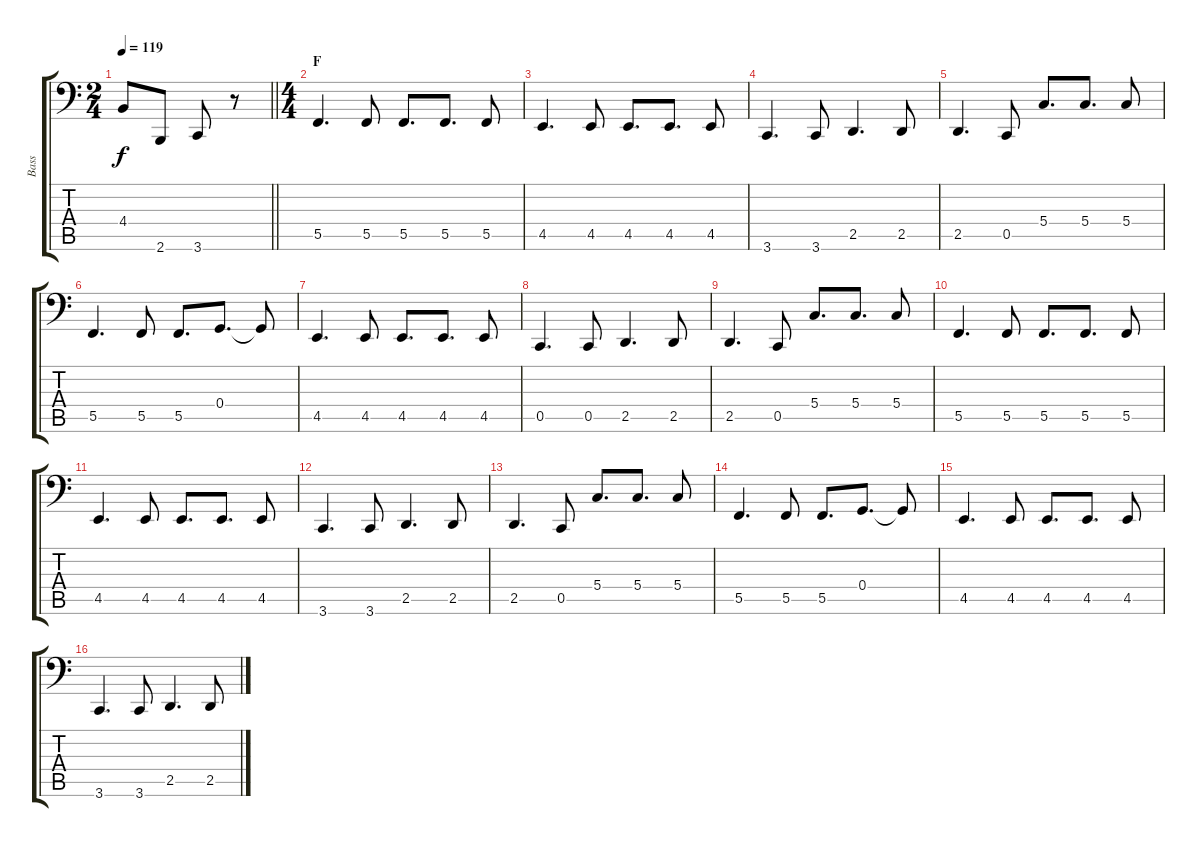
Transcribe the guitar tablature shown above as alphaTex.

\track ("Bass" "Bass") {instrument electricbasspick}
\staff {score tabs}
\tuning (Bb2 F2 C2 G1 C1 A0) {hide}
\ts (2 4)
\tempo 119
\clef f4
\barLineRight lightlight
\ks c
4.4.8{dy f} 2.6.8 3.6.8 r.8 |
\ts (4 4)
\section ("" "F")
5.5.4{d} 5.5.8 5.5.8{d} 5.5.8{d} 5.5.8 |
4.5.4{d} 4.5.8 4.5.8{d} 4.5.8{d} 4.5.8 |
3.6.4{d} 3.6.8 2.5.4{d} 2.5.8 |
2.5.4{d} 0.5.8 5.4.8{d} 5.4.8{d} 5.4.8 |
5.5.4{d} 5.5.8 5.5.8{d} 0.4.8{d} 0.4{t}.8 |
4.5.4{d} 4.5.8 4.5.8{d} 4.5.8{d} 4.5.8 |
0.5.4{d} 0.5.8 2.5.4{d} 2.5.8 |
2.5.4{d} 0.5.8 5.4.8{d} 5.4.8{d} 5.4.8 |
5.5.4{d} 5.5.8 5.5.8{d} 5.5.8{d} 5.5.8 |
4.5.4{d} 4.5.8 4.5.8{d} 4.5.8{d} 4.5.8 |
3.6.4{d} 3.6.8 2.5.4{d} 2.5.8 |
2.5.4{d} 0.5.8 5.4.8{d} 5.4.8{d} 5.4.8 |
5.5.4{d} 5.5.8 5.5.8{d} 0.4.8{d} 0.4{t}.8 |
4.5.4{d} 4.5.8 4.5.8{d} 4.5.8{d} 4.5.8 |
3.6.4{d} 3.6.8 2.5.4{d} 2.5.8
